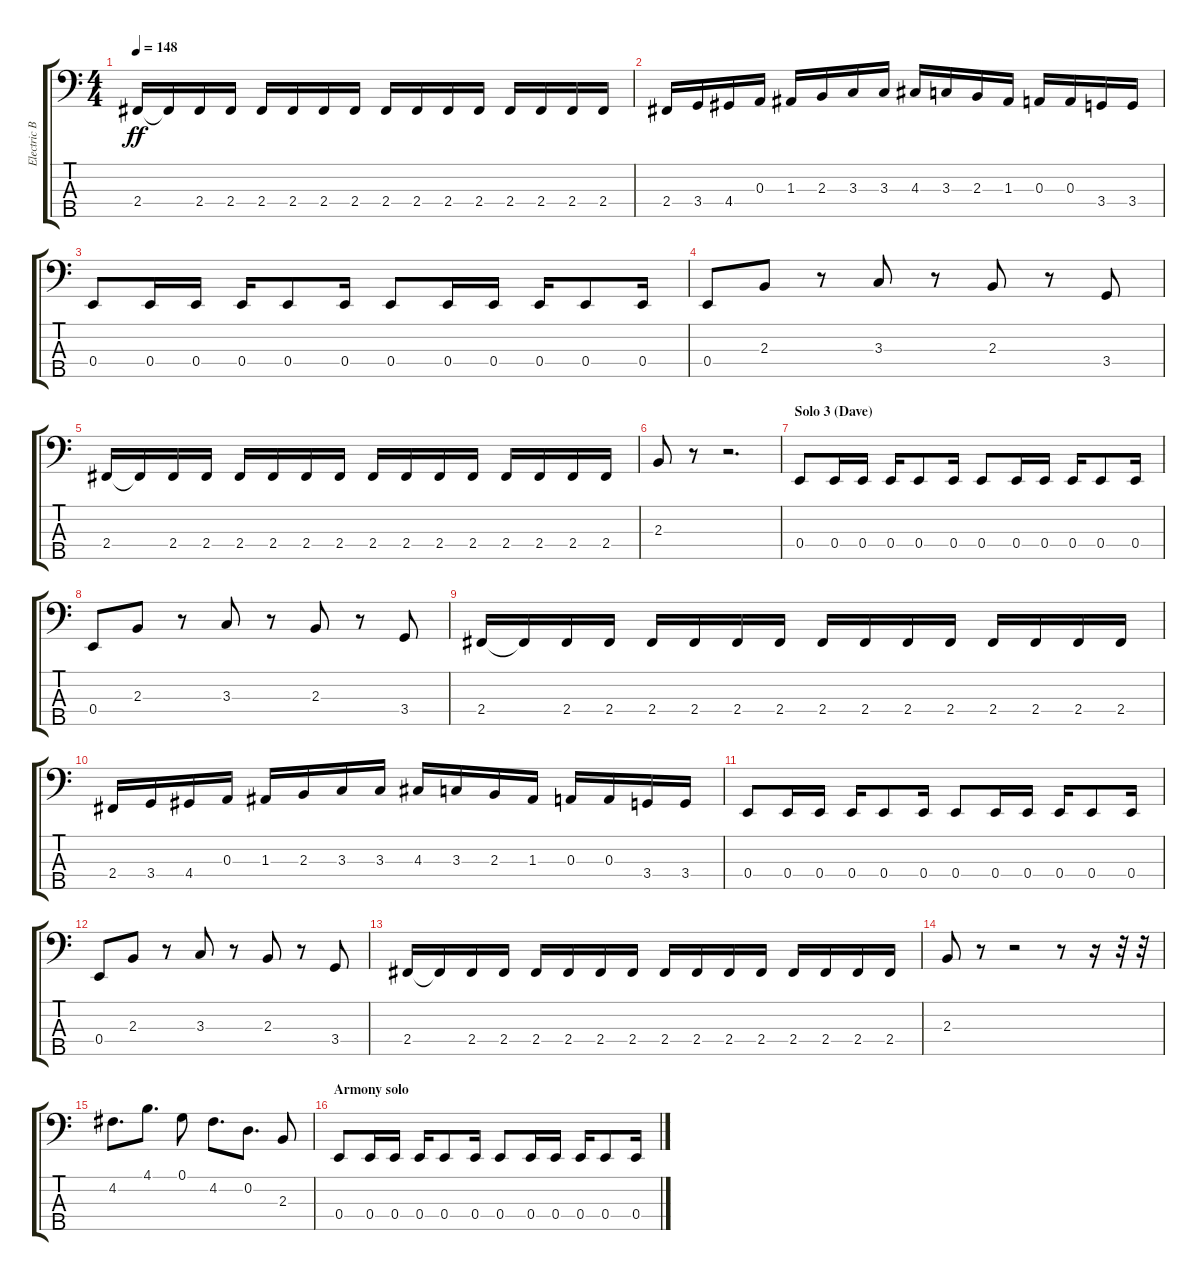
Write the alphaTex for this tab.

\track ("Electric Bass" "Electric B") {instrument electricbassfinger}
\staff {score tabs}
\tuning (G2 D2 A1 E1 B0) {hide}
\ts (4 4)
\tempo 148
\clef f4
\ks c
2.4.16{dy ff} 2.4{t}.16 2.4.16 2.4.16 2.4.16 2.4.16 2.4.16 2.4.16 2.4.16 2.4.16 2.4.16 2.4.16 2.4.16 2.4.16 2.4.16 2.4.16 |
2.4.16 3.4.16 4.4.16 0.3.16 1.3.16 2.3.16 3.3.16 3.3.16 4.3.16 3.3.16 2.3.16 1.3.16 0.3.16 0.3.16 3.4.16 3.4.16 |
0.4.8 0.4.16 0.4.16 0.4.16 0.4.8 0.4.16 0.4.8 0.4.16 0.4.16 0.4.16 0.4.8 0.4.16 |
0.4.8 2.3.8 r.8 3.3.8 r.8 2.3.8 r.8 3.4.8 |
2.4.16 2.4{t}.16 2.4.16 2.4.16 2.4.16 2.4.16 2.4.16 2.4.16 2.4.16 2.4.16 2.4.16 2.4.16 2.4.16 2.4.16 2.4.16 2.4.16 |
2.3.8 r.8 r.2{d} |
\section ("" "Solo 3 (Dave)")
0.4.8 0.4.16 0.4.16 0.4.16 0.4.8 0.4.16 0.4.8 0.4.16 0.4.16 0.4.16 0.4.8 0.4.16 |
0.4.8 2.3.8 r.8 3.3.8 r.8 2.3.8 r.8 3.4.8 |
2.4.16 2.4{t}.16 2.4.16 2.4.16 2.4.16 2.4.16 2.4.16 2.4.16 2.4.16 2.4.16 2.4.16 2.4.16 2.4.16 2.4.16 2.4.16 2.4.16 |
2.4.16 3.4.16 4.4.16 0.3.16 1.3.16 2.3.16 3.3.16 3.3.16 4.3.16 3.3.16 2.3.16 1.3.16 0.3.16 0.3.16 3.4.16 3.4.16 |
0.4.8 0.4.16 0.4.16 0.4.16 0.4.8 0.4.16 0.4.8 0.4.16 0.4.16 0.4.16 0.4.8 0.4.16 |
0.4.8 2.3.8 r.8 3.3.8 r.8 2.3.8 r.8 3.4.8 |
2.4.16 2.4{t}.16 2.4.16 2.4.16 2.4.16 2.4.16 2.4.16 2.4.16 2.4.16 2.4.16 2.4.16 2.4.16 2.4.16 2.4.16 2.4.16 2.4.16 |
2.3.8 r.8 r.2 r.8 r.16 r.32 r.32 |
4.2.8{d} 4.1.8{d} 0.1.8 4.2.8{d} 0.2.8{d} 2.3.8 |
\section ("" "Armony solo")
0.4.8 0.4.16 0.4.16 0.4.16 0.4.8 0.4.16 0.4.8 0.4.16 0.4.16 0.4.16 0.4.8 0.4.16
